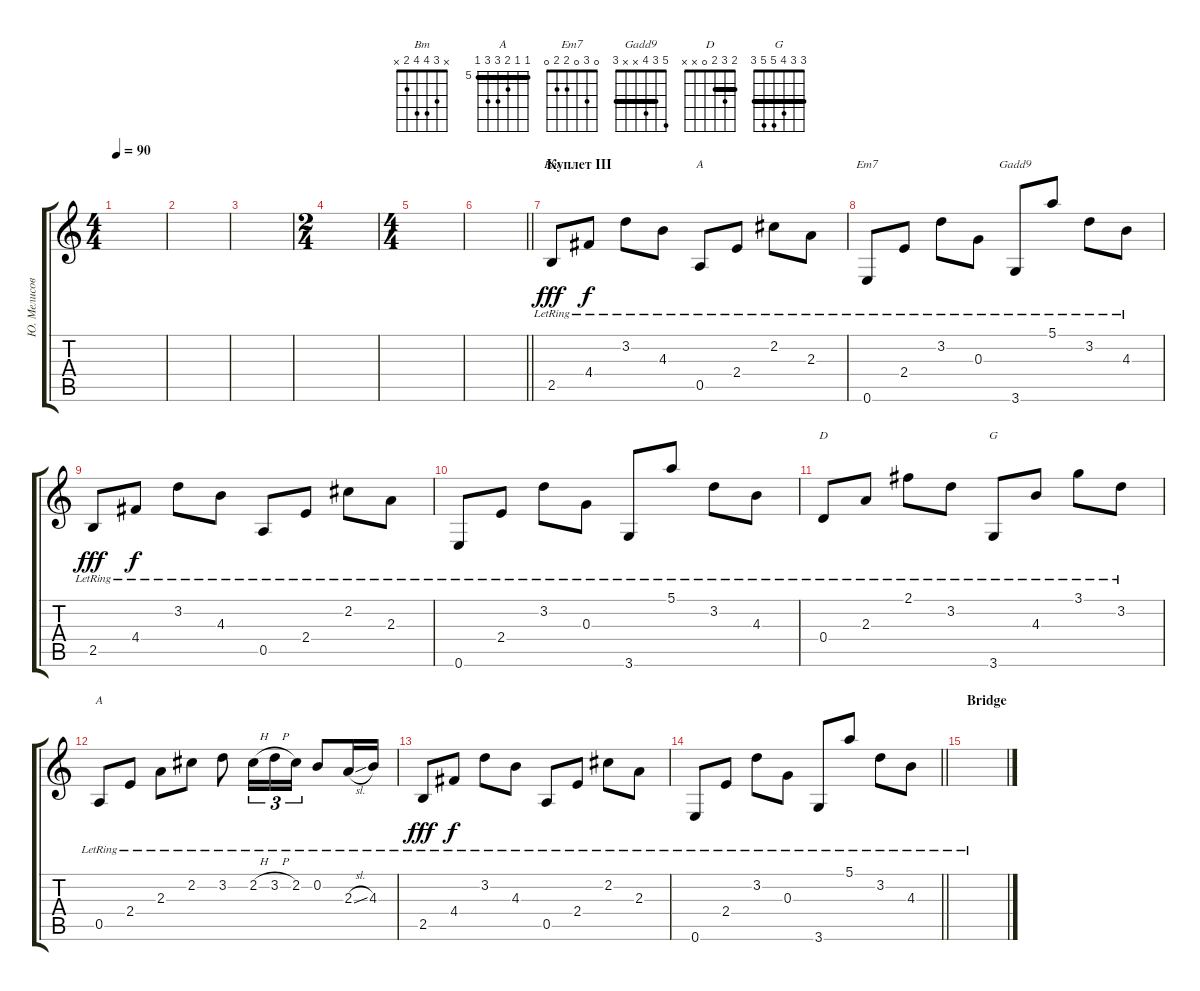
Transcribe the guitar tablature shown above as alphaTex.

\track ("Ю. Мелисов" "Ю. Мелисов") {instrument electricguitarclean}
\staff {score tabs}
\tuning (E4 B3 G3 D3 A2 E2) {hide}
\chord ("Bm" x 3 4 4 2 x)
\chord ("A" 0 2 2 2 0 x)
\chord ("Em7" 0 3 0 2 2 0)
\chord ("Gadd9" 5 3 4 x x 3) {barre 3}
\chord ("D" 2 3 2 0 x x) {barre 2}
\chord ("G" 3 3 4 5 5 3) {barre 3}
\chord ("A" 5 5 6 7 7 5) {firstfret 5 barre 5}
\ts (4 4)
\tempo 90
\clef g2
\ks c
|
|
|
\ts (2 4)
|
\ts (4 4)
|
\barLineRight lightlight
|
\section ("" "Куплет III")
2.5{lr}.8{ch "Bm" dy fff} 4.4{lr}.8{dy f} 3.2{lr}.8 4.3{lr}.8 0.5{lr}.8{ch "A"} 2.4{lr}.8 2.2{lr}.8 2.3{lr}.8 |
0.6{lr}.8{ch "Em7"} 2.4{lr}.8 3.2{lr}.8 0.3{lr}.8 3.6{lr}.8{ch "Gadd9"} 5.1{lr}.8 3.2{lr}.8 4.3{lr}.8 |
2.5{lr}.8{dy fff} 4.4{lr}.8{dy f} 3.2{lr}.8 4.3{lr}.8 0.5{lr}.8 2.4{lr}.8 2.2{lr}.8 2.3{lr}.8 |
0.6{lr}.8 2.4{lr}.8 3.2{lr}.8 0.3{lr}.8 3.6{lr}.8 5.1{lr}.8 3.2{lr}.8 4.3{lr}.8 |
0.4{lr}.8{ch "D"} 2.3{lr}.8 2.1{lr}.8 3.2{lr}.8 3.6{lr}.8{ch "G"} 4.3{lr}.8 3.1{lr}.8 3.2{lr}.8 |
0.5{lr}.8{ch "A"} 2.4{lr}.8 2.3{lr}.8 2.2{lr}.8 3.2{lr}.8 2.2{h lr}.16{tu (3 2)} 3.2{h lr}.16{tu (3 2)} 2.2{lr}.16{tu (3 2)} 0.2{lr}.8 2.3{sl lr}.16 4.3{lr}.16 |
2.5{lr}.8{dy fff} 4.4{lr}.8{dy f} 3.2{lr}.8 4.3{lr}.8 0.5{lr}.8 2.4{lr}.8 2.2{lr}.8 2.3{lr}.8 |
\barLineRight lightlight
0.6{lr}.8 2.4{lr}.8 3.2{lr}.8 0.3{lr}.8 3.6{lr}.8 5.1{lr}.8 3.2{lr}.8 4.3{lr}.8 |
\section ("" "Bridge")
